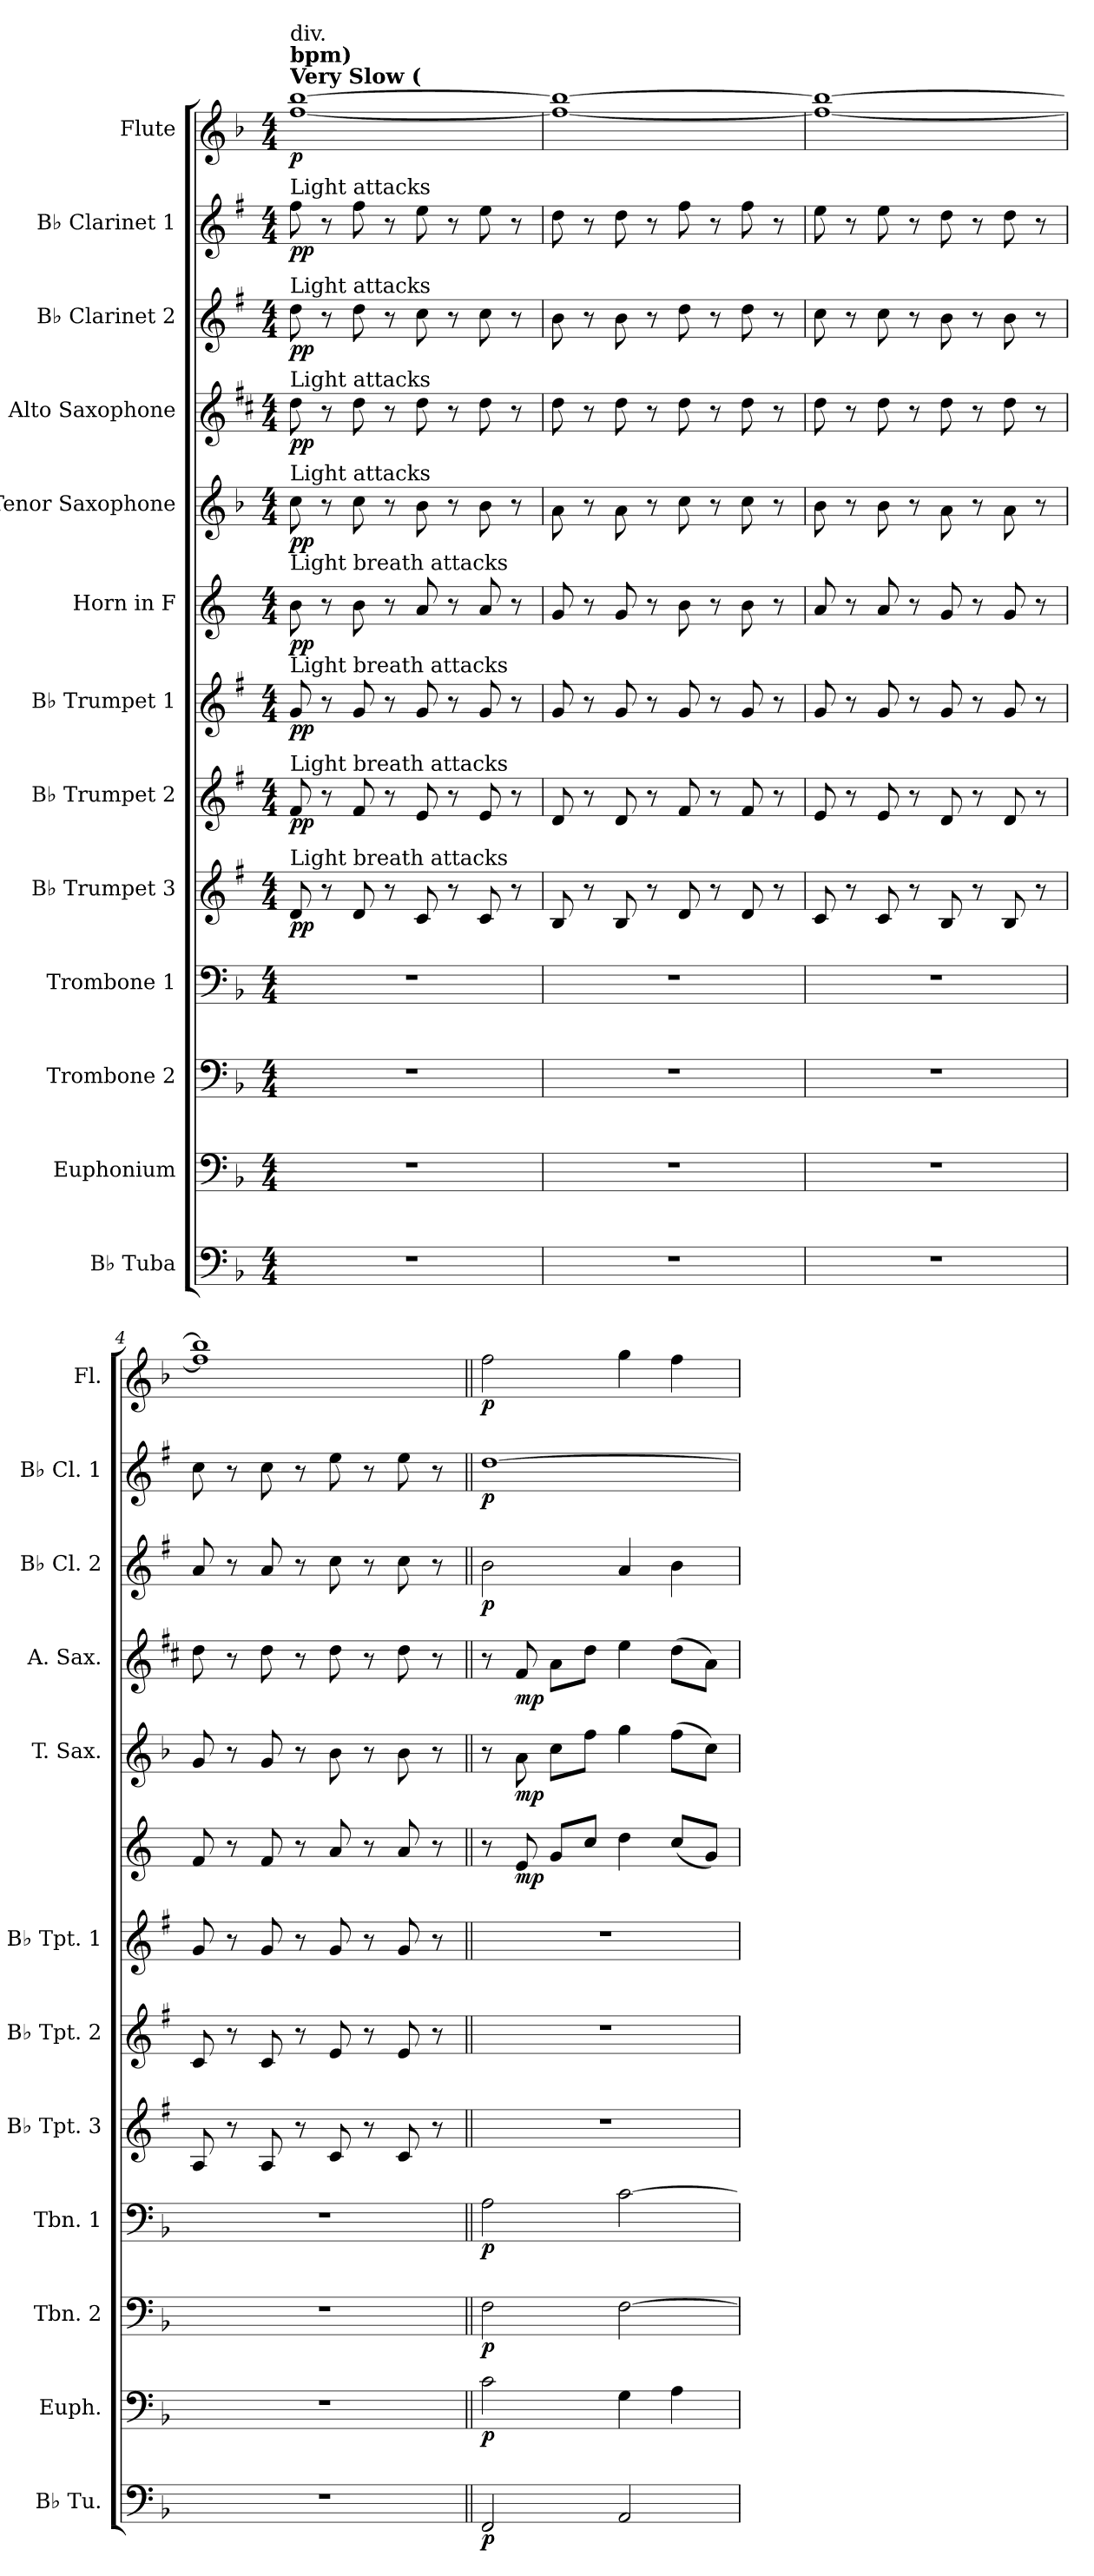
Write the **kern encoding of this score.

**kern	**dynam	**kern	**dynam	**kern	**dynam	**kern	**dynam	**kern	**dynam	**kern	**dynam	**kern	**dynam	**kern	**dynam	**kern	**dynam	**kern	**dynam	**kern	**dynam	**kern	**dynam	**kern	**dynam
*part13	*part13	*part12	*part12	*part11	*part11	*part10	*part10	*part9	*part9	*part8	*part8	*part7	*part7	*part6	*part6	*part5	*part5	*part4	*part4	*part3	*part3	*part2	*part2	*part1	*part1
*staff13	*staff13	*staff12	*staff12	*staff11	*staff11	*staff10	*staff10	*staff9	*staff9	*staff8	*staff8	*staff7	*staff7	*staff6	*staff6	*staff5	*staff5	*staff4	*staff4	*staff3	*staff3	*staff2	*staff2	*staff1	*staff1
*I"B♭ Tuba	*	*I"Euphonium	*	*I"Trombone 2	*	*I"Trombone 1	*	*I"B♭ Trumpet 3	*	*I"B♭ Trumpet 2	*	*I"B♭ Trumpet 1	*	*I"Horn in F	*	*I"Tenor Saxophone	*	*I"Alto Saxophone	*	*I"B♭ Clarinet 2	*	*I"B♭ Clarinet 1	*	*I"Flute	*
*I'B♭ Tu.	*	*I'Euph.	*	*I'Tbn. 2	*	*I'Tbn. 1	*	*I'B♭ Tpt. 3	*	*I'B♭ Tpt. 2	*	*I'B♭ Tpt. 1	*	*	*	*I'T. Sax.	*	*I'A. Sax.	*	*I'B♭ Cl. 2	*	*I'B♭ Cl. 1	*	*I'Fl.	*
*clefF4	*	*clefF4	*	*clefF4	*	*clefF4	*	*clefG2	*	*clefG2	*	*clefG2	*	*clefG2	*	*clefG2	*	*clefG2	*	*clefG2	*	*clefG2	*	*clefG2	*
*	*	*	*	*	*	*	*	*ITrd1c2	*	*ITrd1c2	*	*ITrd1c2	*	*ITrd4c7	*	*ITrd8c14	*	*ITrd5c9	*	*ITrd1c2	*	*ITrd1c2	*	*	*
*k[b-]	*	*k[b-]	*	*k[b-]	*	*k[b-]	*	*k[b-]	*	*k[b-]	*	*k[b-]	*	*k[b-]	*	*k[b-]	*	*k[b-]	*	*k[b-]	*	*k[b-]	*	*k[b-]	*
*M4/4	*	*M4/4	*	*M4/4	*	*M4/4	*	*M4/4	*	*M4/4	*	*M4/4	*	*M4/4	*	*M4/4	*	*M4/4	*	*M4/4	*	*M4/4	*	*M4/4	*
*MM56	*	*MM56	*	*MM56	*	*MM56	*	*MM56	*	*MM56	*	*MM56	*	*MM56	*	*MM56	*	*MM56	*	*MM56	*	*MM56	*	*MM56	*
=1	=1	=1	=1	=1	=1	=1	=1	=1	=1	=1	=1	=1	=1	=1	=1	=1	=1	=1	=1	=1	=1	=1	=1	=1	=1
*	*	*	*	*	*	*	*	*	*	*	*	*	*	*	*	*	*	*	*	*	*	*	*	*^	*
!	!	!	!	!	!	!	!	!	!	!	!	!	!	!	!	!	!	!	!	!	!	!	!	!LO:TX:a:B:t=Very Slow (	!	!
!	!	!	!	!	!	!	!	!	!	!	!	!	!	!	!	!	!	!	!	!	!	!	!	!LO:TX:a:B:t=bpm)	!	!
!	!	!	!	!	!	!	!	!	!	!	!	!	!	!	!	!	!	!	!	!	!	!	!	!LO:TX:a:t=div.	!	!
!	!	!	!	!	!	!	!	!	!	!	!	!	!	!	!	!	!	!	!	!	!	!LO:TX:a:t=Light attacks	!	!	!	!
!	!	!	!	!	!	!	!	!	!	!	!	!	!	!	!	!	!	!	!	!LO:TX:a:t=Light attacks	!	!	!	!	!	!
!	!	!	!	!	!	!	!	!	!	!	!	!	!	!	!	!	!	!LO:TX:a:t=Light attacks	!	!	!	!	!	!	!	!
!	!	!	!	!	!	!	!	!	!	!	!	!	!	!	!	!LO:TX:a:t=Light attacks	!	!	!	!	!	!	!	!	!	!
!	!	!	!	!	!	!	!	!	!	!	!	!	!	!LO:TX:a:t=Light breath attacks	!	!	!	!	!	!	!	!	!	!	!	!
!	!	!	!	!	!	!	!	!	!	!	!	!LO:TX:a:t=Light breath attacks	!	!	!	!	!	!	!	!	!	!	!	!	!	!
!	!	!	!	!	!	!	!	!	!	!LO:TX:a:t=Light breath attacks	!	!	!	!	!	!	!	!	!	!	!	!	!	!	!	!
!	!	!	!	!	!	!	!	!LO:TX:a:t=Light breath attacks	!	!	!	!	!	!	!	!	!	!	!	!	!	!	!	!	!	!
!	!	!	!	!	!	!	!	!	!LO:DY:b	!	!LO:DY:b	!	!LO:DY:b	!	!LO:DY:b	!	!LO:DY:b	!	!LO:DY:b	!	!LO:DY:b	!	!LO:DY:b	!	!	!LO:DY:b
1r	.	1r	.	1r	.	1r	.	8c/	pp	8e/	pp	8f/	pp	8e\	pp	8c\	pp	8f\	pp	8cc\	pp	8ee\	pp	[1bb-	[1ff	p
.	.	.	.	.	.	.	.	8r	.	8r	.	8r	.	8r	.	8r	.	8r	.	8r	.	8r	.	.	.	.
.	.	.	.	.	.	.	.	8c/	.	8e/	.	8f/	.	8e\	.	8c\	.	8f\	.	8cc\	.	8ee\	.	.	.	.
.	.	.	.	.	.	.	.	8r	.	8r	.	8r	.	8r	.	8r	.	8r	.	8r	.	8r	.	.	.	.
.	.	.	.	.	.	.	.	8B-/	.	8d/	.	8f/	.	8d/	.	8B-\	.	8f\	.	8b-\	.	8dd\	.	.	.	.
.	.	.	.	.	.	.	.	8r	.	8r	.	8r	.	8r	.	8r	.	8r	.	8r	.	8r	.	.	.	.
.	.	.	.	.	.	.	.	8B-/	.	8d/	.	8f/	.	8d/	.	8B-\	.	8f\	.	8b-\	.	8dd\	.	.	.	.
.	.	.	.	.	.	.	.	8r	.	8r	.	8r	.	8r	.	8r	.	8r	.	8r	.	8r	.	.	.	.
=2	=2	=2	=2	=2	=2	=2	=2	=2	=2	=2	=2	=2	=2	=2	=2	=2	=2	=2	=2	=2	=2	=2	=2	=2	=2	=2
1r	.	1r	.	1r	.	1r	.	8A/	.	8c/	.	8f/	.	8c/	.	8A\	.	8f\	.	8a\	.	8cc\	.	1bb-_	1ff_	.
.	.	.	.	.	.	.	.	8r	.	8r	.	8r	.	8r	.	8r	.	8r	.	8r	.	8r	.	.	.	.
.	.	.	.	.	.	.	.	8A/	.	8c/	.	8f/	.	8c/	.	8A\	.	8f\	.	8a\	.	8cc\	.	.	.	.
.	.	.	.	.	.	.	.	8r	.	8r	.	8r	.	8r	.	8r	.	8r	.	8r	.	8r	.	.	.	.
.	.	.	.	.	.	.	.	8c/	.	8e/	.	8f/	.	8e\	.	8c\	.	8f\	.	8cc\	.	8ee\	.	.	.	.
.	.	.	.	.	.	.	.	8r	.	8r	.	8r	.	8r	.	8r	.	8r	.	8r	.	8r	.	.	.	.
.	.	.	.	.	.	.	.	8c/	.	8e/	.	8f/	.	8e\	.	8c\	.	8f\	.	8cc\	.	8ee\	.	.	.	.
.	.	.	.	.	.	.	.	8r	.	8r	.	8r	.	8r	.	8r	.	8r	.	8r	.	8r	.	.	.	.
=3	=3	=3	=3	=3	=3	=3	=3	=3	=3	=3	=3	=3	=3	=3	=3	=3	=3	=3	=3	=3	=3	=3	=3	=3	=3	=3
1r	.	1r	.	1r	.	1r	.	8B-/	.	8d/	.	8f/	.	8d/	.	8B-\	.	8f\	.	8b-\	.	8dd\	.	1bb-_	1ff_	.
.	.	.	.	.	.	.	.	8r	.	8r	.	8r	.	8r	.	8r	.	8r	.	8r	.	8r	.	.	.	.
.	.	.	.	.	.	.	.	8B-/	.	8d/	.	8f/	.	8d/	.	8B-\	.	8f\	.	8b-\	.	8dd\	.	.	.	.
.	.	.	.	.	.	.	.	8r	.	8r	.	8r	.	8r	.	8r	.	8r	.	8r	.	8r	.	.	.	.
.	.	.	.	.	.	.	.	8A/	.	8c/	.	8f/	.	8c/	.	8A\	.	8f\	.	8a\	.	8cc\	.	.	.	.
.	.	.	.	.	.	.	.	8r	.	8r	.	8r	.	8r	.	8r	.	8r	.	8r	.	8r	.	.	.	.
.	.	.	.	.	.	.	.	8A/	.	8c/	.	8f/	.	8c/	.	8A\	.	8f\	.	8a\	.	8cc\	.	.	.	.
.	.	.	.	.	.	.	.	8r	.	8r	.	8r	.	8r	.	8r	.	8r	.	8r	.	8r	.	.	.	.
=4	=4	=4	=4	=4	=4	=4	=4	=4	=4	=4	=4	=4	=4	=4	=4	=4	=4	=4	=4	=4	=4	=4	=4	=4	=4	=4
1r	.	1r	.	1r	.	1r	.	8G/	.	8B-/	.	8f/	.	8B-/	.	8G/	.	8f\	.	8g/	.	8b-\	.	1bb-]	1ff]	.
.	.	.	.	.	.	.	.	8r	.	8r	.	8r	.	8r	.	8r	.	8r	.	8r	.	8r	.	.	.	.
.	.	.	.	.	.	.	.	8G/	.	8B-/	.	8f/	.	8B-/	.	8G/	.	8f\	.	8g/	.	8b-\	.	.	.	.
.	.	.	.	.	.	.	.	8r	.	8r	.	8r	.	8r	.	8r	.	8r	.	8r	.	8r	.	.	.	.
.	.	.	.	.	.	.	.	8B-/	.	8d/	.	8f/	.	8d/	.	8B-\	.	8f\	.	8b-\	.	8dd\	.	.	.	.
.	.	.	.	.	.	.	.	8r	.	8r	.	8r	.	8r	.	8r	.	8r	.	8r	.	8r	.	.	.	.
.	.	.	.	.	.	.	.	8B-/	.	8d/	.	8f/	.	8d/	.	8B-\	.	8f\	.	8b-\	.	8dd\	.	.	.	.
.	.	.	.	.	.	.	.	8r	.	8r	.	8r	.	8r	.	8r	.	8r	.	8r	.	8r	.	.	.	.
*	*	*	*	*	*	*	*	*	*	*	*	*	*	*	*	*	*	*	*	*	*	*	*	*v	*v	*
=5||	=5||	=5||	=5||	=5||	=5||	=5||	=5||	=5||	=5||	=5||	=5||	=5||	=5||	=5||	=5||	=5||	=5||	=5||	=5||	=5||	=5||	=5||	=5||	=5||	=5||
!	!LO:DY:b	!	!LO:DY:b	!	!LO:DY:b	!	!LO:DY:b	!	!	!	!	!	!	!	!	!	!	!	!	!	!LO:DY:b	!	!LO:DY:b	!	!LO:DY:b
2FF/	p	2c\	p	2F\	p	2A\	p	1r	.	1r	.	1r	.	8r	.	8r	.	8r	.	2a\	p	[1cc	p	2ff\	p
!	!	!	!	!	!	!	!	!	!	!	!	!	!	!	!LO:DY:b	!	!LO:DY:b	!	!LO:DY:b	!	!	!	!	!	!
.	.	.	.	.	.	.	.	.	.	.	.	.	.	8A/	mp	8A\	mp	8A/	mp	.	.	.	.	.	.
.	.	.	.	.	.	.	.	.	.	.	.	.	.	8c/L	.	8c\L	.	8c\L	.	.	.	.	.	.	.
.	.	.	.	.	.	.	.	.	.	.	.	.	.	8f/J	.	8f\J	.	8f\J	.	.	.	.	.	.	.
2AA/	.	4G\	.	[2F\	.	[2c\	.	.	.	.	.	.	.	4g\	.	4g\	.	4g\	.	4g/	.	.	.	4gg\	.
.	.	4A\	.	.	.	.	.	.	.	.	.	.	.	(8f/L	.	(8f\L	.	(8f\L	.	4a\	.	.	.	4ff\	.
.	.	.	.	.	.	.	.	.	.	.	.	.	.	8c/J)	.	8c\J)	.	8c\J)	.	.	.	.	.	.	.
=	=	=	=	=	=	=	=	=	=	=	=	=	=	=	=	=	=	=	=	=	=	=	=	=	=
*-	*-	*-	*-	*-	*-	*-	*-	*-	*-	*-	*-	*-	*-	*-	*-	*-	*-	*-	*-	*-	*-	*-	*-	*-	*-
